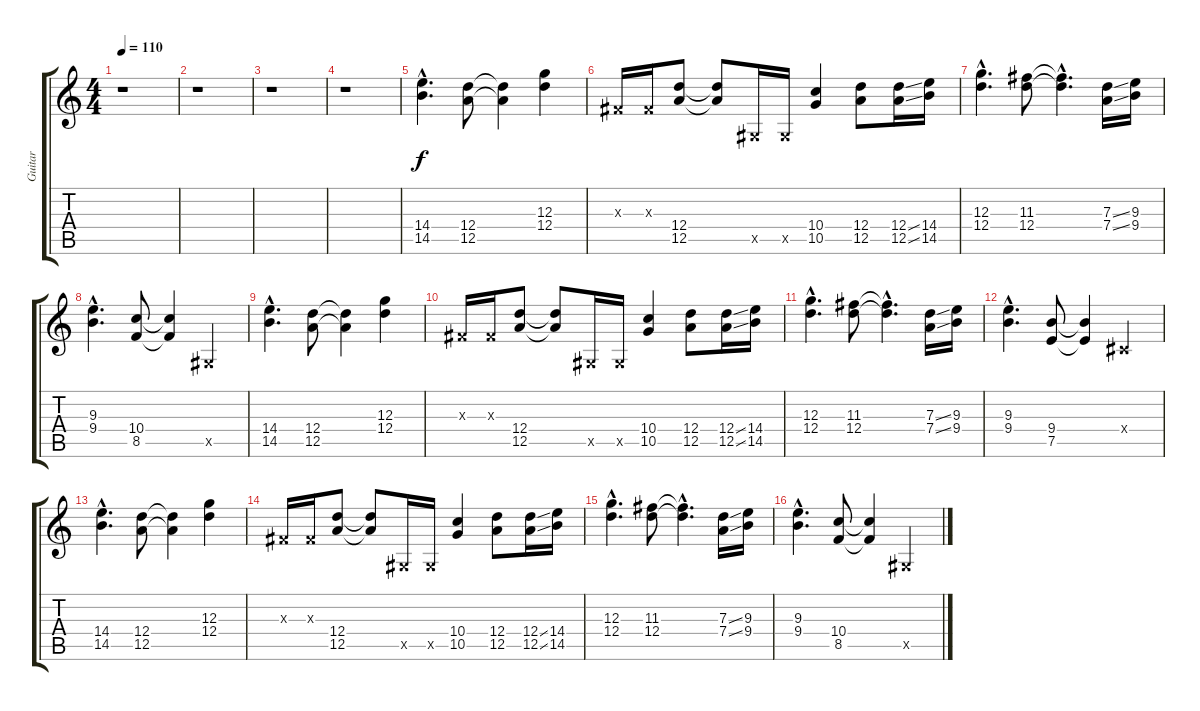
\track ("Guitar" "Guitar") {instrument distortionguitar}
\staff {score tabs}
\tuning (E4 B3 G3 D3 A2 E2) {hide}
\ts (4 4)
\tempo 110
\clef g2
\ks c
r.1{dy f} |
r.1 |
r.1 |
r.1 |
(14.4{hac} 14.5{hac}).4{d} (12.4 12.5).8 (12.4{t} 12.5{t}).4 (12.3 12.4).4 |
-1.3{x}.16 -1.3{x}.16 (12.4 12.5).8 (12.4{t} 12.5{t}).8 -1.5{x}.16 -1.5{x}.16 (10.4 10.5).4 (12.4 12.5).8 (12.4{ss} 12.5{ss}).16 (14.4 14.5).16 |
(12.3{hac} 12.4{hac}).4{d} (11.3 12.4).8 (11.3{hac t} 12.4{hac t}).4{d} (7.3{ss} 7.4{ss}).16 (9.3 9.4).16 |
(9.3{hac} 9.4{hac}).4{d} (10.4 8.5).8 (10.4{t} 8.5{t}).4 -1.5{x}.4 |
(14.4{hac} 14.5{hac}).4{d} (12.4 12.5).8 (12.4{t} 12.5{t}).4 (12.3 12.4).4 |
-1.3{x}.16 -1.3{x}.16 (12.4 12.5).8 (12.4{t} 12.5{t}).8 -1.5{x}.16 -1.5{x}.16 (10.4 10.5).4 (12.4 12.5).8 (12.4{ss} 12.5{ss}).16 (14.4 14.5).16 |
(12.3{hac} 12.4{hac}).4{d} (11.3 12.4).8 (11.3{hac t} 12.4{hac t}).4{d} (7.3{ss} 7.4{ss}).16 (9.3 9.4).16 |
(9.3{hac} 9.4{hac}).4{d} (9.4 7.5).8 (9.4{t} 7.5{t}).4 -1.4{x}.4 |
(14.4{hac} 14.5{hac}).4{d} (12.4 12.5).8 (12.4{t} 12.5{t}).4 (12.3 12.4).4 |
-1.3{x}.16 -1.3{x}.16 (12.4 12.5).8 (12.4{t} 12.5{t}).8 -1.5{x}.16 -1.5{x}.16 (10.4 10.5).4 (12.4 12.5).8 (12.4{ss} 12.5{ss}).16 (14.4 14.5).16 |
(12.3{hac} 12.4{hac}).4{d} (11.3 12.4).8 (11.3{hac t} 12.4{hac t}).4{d} (7.3{ss} 7.4{ss}).16 (9.3 9.4).16 |
(9.3{hac} 9.4{hac}).4{d} (10.4 8.5).8 (10.4{t} 8.5{t}).4 -1.5{x}.4
